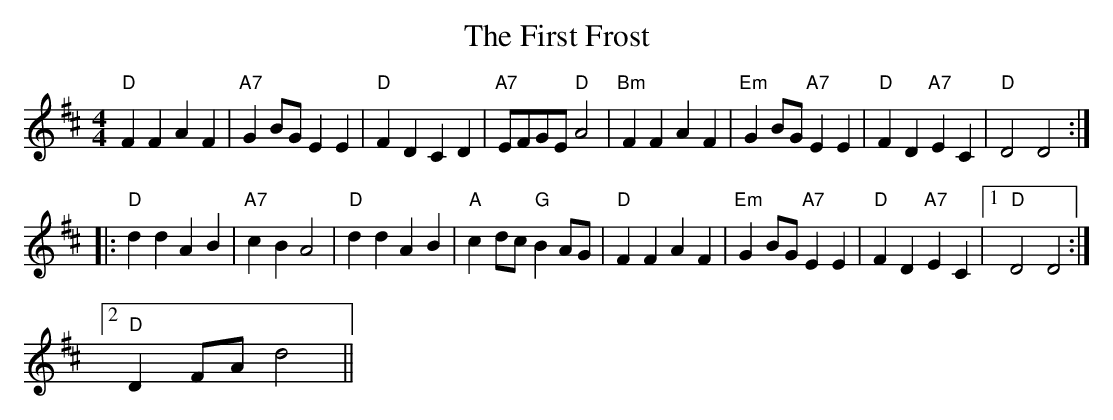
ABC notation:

X:1
T:The First Frost
M:4/4
L:1/4
K:D
"D"FF AF|"A7"GB/2G/2 EE|"D"FD CD|"A7"E/2F/2G/2E/2 "D"A2|"Bm"FF AF|\
"Em"GB/2G/2 "A7"EE|"D"FD "A7"EC|"D"D2 D2:|
|:"D"dd AB|"A7"cB A2|"D"dd AB|"A"cd/2c/2 "G"BA/2G/2|"D"FF AF|"Em"GB/2G/2 "A7"EE|\
"D"FD "A7"EC| [1"D"D2 D2:|
[2"D"DF/2A/2 d2||
